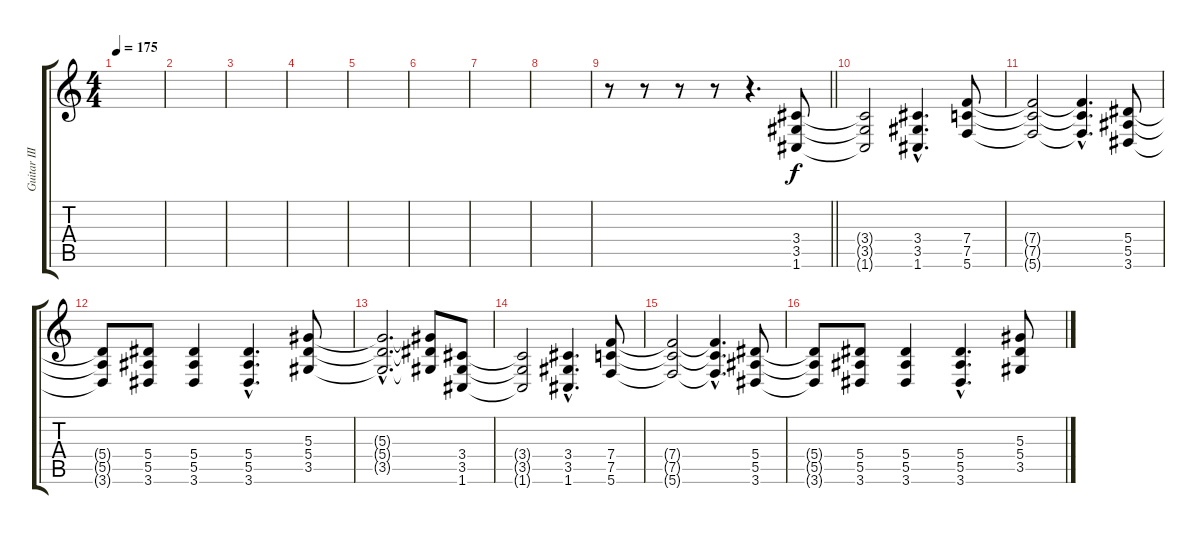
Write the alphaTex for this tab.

\track ("Guitar III" "Guitar III") {instrument distortionguitar}
\staff {score tabs}
\tuning (C4 G3 Eb3 Bb2 F2 C2) {hide}
\ts (4 4)
\tempo 175
\clef g2
\ks c
|
|
|
|
|
|
|
|
\barLineRight lightlight
r.8 r.8 r.8 r.8 r.4{d} (3.4 3.5 1.6).8 |
(3.4{t} 3.5{t} 1.6{t}).2 (3.4{hac} 3.5{hac} 1.6{hac}).4{d} (7.4 7.5 5.6).8 |
(7.4{t} 7.5{t} 5.6{t}).2 (7.4{hac t} 7.5{hac t} 5.6{hac t}).4{d} (5.4 5.5 3.6).8 |
(5.4{t} 5.5{t} 3.6{t}).8 (5.4 5.5 3.6).8 (5.4 5.5 3.6).4 (5.4{hac} 5.5{hac} 3.6{hac}).4{d} (5.3 5.4 3.5).8 |
(5.3{hac t} 5.4{hac t} 3.5{hac t}).2{d} (5.3{t} 5.4{t} 3.5{t}).8 (3.4 3.5 1.6).8 |
(3.4{t} 3.5{t} 1.6{t}).2 (3.4{hac} 3.5{hac} 1.6{hac}).4{d} (7.4 7.5 5.6).8 |
(7.4{t} 7.5{t} 5.6{t}).2 (7.4{hac t} 7.5{hac t} 5.6{hac t}).4{d} (5.4 5.5 3.6).8 |
(5.4{t} 5.5{t} 3.6{t}).8 (5.4 5.5 3.6).8 (5.4 5.5 3.6).4 (5.4{hac} 5.5{hac} 3.6{hac}).4{d} (5.3 5.4 3.5).8
